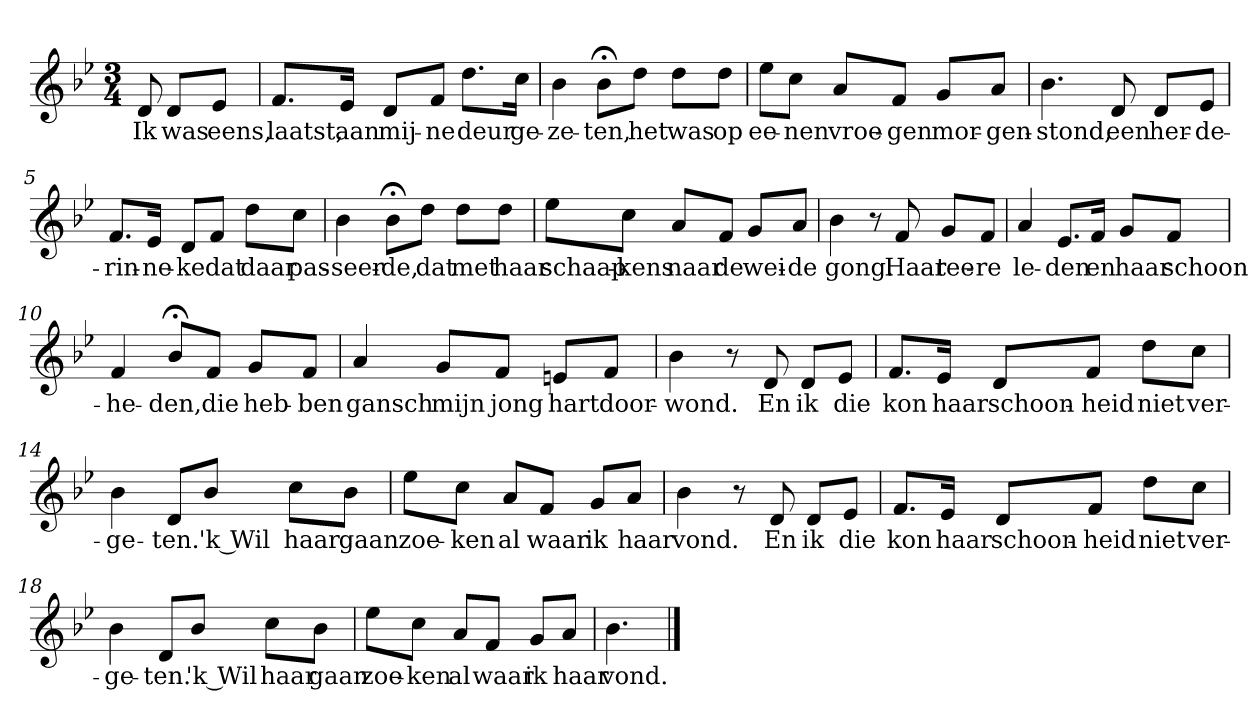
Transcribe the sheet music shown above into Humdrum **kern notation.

**kern	**text
*part1	*part1
*staff1	*staff1
*clefG2	*
*k[b-e-]	*
*B-:	*
*M3/4	*
*MM120	*
=	=
8d	Ik
8d/L	was
8e-/J	eens,
=1	=1
8.f/L	laatst,
16e-/Jk	aan
8d/L	mij-
8f/J	-ne
8.dd\L	deur
16cc\Jk	ge-
=2	=2
4b-	-ze-
8b-;<\L	-ten,
8dd\J	het
8dd\L	was
8dd\J	op
=3	=3
8ee-\L	ee-
8cc\J	-nen
8a/L	vroe-
8f/J	-gen
8g/L	mor-
8a/J	-gen-
=4	=4
4.b-	-stond,
8d	een
8d/L	her-
8e-/J	-de-
=5	=5
8.f/L	-rin-
16e-/Jk	-ne-
8d/L	-ke
8f/J	dat
8dd\L	daar
8cc\J	pas-
=6	=6
4b-	-seer-
8b-;<\L	-de,
8dd\J	dat
8dd\L	met
8dd\J	haar
=7	=7
8ee-\L	schaap-
8cc\J	-kens
8a/L	naar
8f/J	de
8g/L	wei-
8a/J	-de
=8	=8
4b-	gong.
8r	.
8f	Haar
8g/L	tee-
8f/J	-re
=9	=9
4a	le-
8.e-/L	-den
16f/Jk	en
8g/L	haar
8f/J	schoon-
=10	=10
4f	-he-
8b-;</L	-den,
8f/J	die
8g/L	heb-
8f/J	-ben
=11	=11
4a	gansch
8g/L	mijn
8f/J	jong
8en/L	hart
8f/J	door-
=12	=12
4b-	-wond.
8r	.
8d	En
8d/L	ik
8e-/J	die
=13	=13
8.f/L	kon
16e-/Jk	haar
8d/L	schoon-
8f/J	-heid
8dd\L	niet
8cc\J	ver-
=14	=14
4b-	-ge-
8d/L	-ten.
8b-/J	'k Wil
8cc\L	haar
8b-\J	gaan
=15	=15
8ee-\L	zoe-
8cc\J	-ken
8a/L	al
8f/J	waar
8g/L	ik
8a/J	haar
=16	=16
4b-	vond.
8r	.
8d	En
8d/L	ik
8e-/J	die
=17	=17
8.f/L	kon
16e-/Jk	haar
8d/L	schoon-
8f/J	-heid
8dd\L	niet
8cc\J	ver-
=18	=18
4b-	-ge-
8d/L	-ten.
8b-/J	'k Wil
8cc\L	haar
8b-\J	gaan
=19	=19
8ee-\L	zoe-
8cc\J	-ken
8a/L	al
8f/J	waar
8g/L	ik
8a/J	haar
=20	=20
4.b-	vond.
==	==
*-	*-
